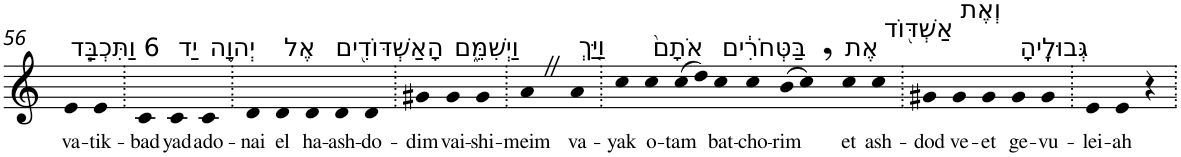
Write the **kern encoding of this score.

**kern	**text
*part1	*part1
*staff1	*staff1
*I"Piano	*
*I'Pno	*
!!LO:PB:g=z
*clefG2	*
*k[]	*
=56	=56
!LO:TX:a:t=6 וַתִּכְבַּ֧ד	!
!	!LO:LY:b
4e	va-
!	!LO:LY:b
4e	-tik-
=57.	=57.
!	!LO:LY:b
4c	-bad
!LO:TX:a:t=יַד	!
!	!LO:LY:b
4c	yad
!LO:TX:a:t=יְהוָ֛ה	!
!	!LO:LY:b
4c	ado-
=58.	=58.
!	!LO:LY:b
4d	-nai
!LO:TX:a:t=אֶל	!
!	!LO:LY:b
4d	el
!LO:TX:a:t=הָאַשְׁדּוֹדִ֖ים	!
!	!LO:LY:b
4d	ha-
!	!LO:LY:b
4d	-ash-
!	!LO:LY:b
4d	-do-
=59.	=59.
!	!LO:LY:b
4g#X	-dim
!LO:TX:a:t=וַיְשִׁמֵּ֑ם	!
!	!LO:LY:b
4g#	vai-
!	!LO:LY:b
4g#	-shi-
=60.	=60.
!	!LO:LY:b
4aZ	-meim
!LO:TX:a:t=וַיַּ֤ךְ	!
!	!LO:LY:b
4a	va-
=61.	=61.
!	!LO:LY:b
4cc	-yak
!LO:TX:a:t=אֹתָם֙	!
!	!LO:LY:b
4cc	o-
!	!LO:LY:b
(>8cc	-tam
8dd)	.
!LO:TX:a:t=בַּטְּחֹרִ֔ים	!
!	!LO:LY:b
4cc	bat-
!	!LO:LY:b
4cc	-cho-
!	!LO:LY:b
(>8b	-rim
8cc,)	.
!LO:TX:a:t=אֶת	!
!	!LO:LY:b
4cc	et
!LO:TX:a:t=אַשְׁדּ֖וֹד	!
!	!LO:LY:b
4cc	ash-
=62.	=62.
!	!LO:LY:b
4g#X	-dod
!LO:TX:a:t=וְאֶת	!
!	!LO:LY:b
4g#	ve-
!	!LO:LY:b
4g#	-et
!LO:TX:a:t=גְּבוּלֶֽיהָ	!
!	!LO:LY:b
4g#	ge-
!	!LO:LY:b
4g#	-vu-
=63.	=63.
!	!LO:LY:b
4e	-lei-
!	!LO:LY:b
4e	-ah
4r	.
=.	=.
*-	*-
